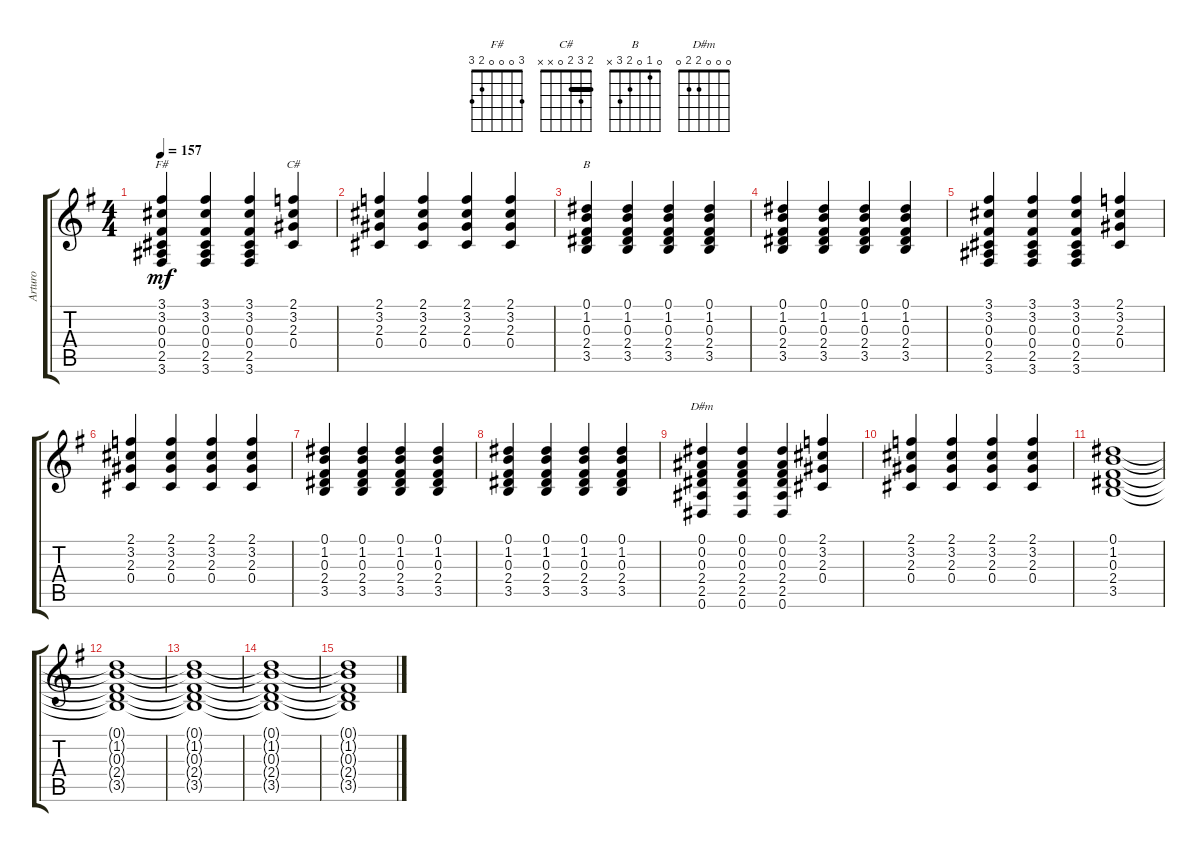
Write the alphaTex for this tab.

\track ("Arturo" "Arturo") {instrument acousticguitarsteel}
\staff {score tabs}
\tuning (Eb4 Bb3 Gb3 Db3 Ab2 Eb2) {hide}
\chord ("F#" 3 0 0 0 2 3)
\chord ("C#" 2 3 2 0 x x) {barre 2}
\chord ("B" 0 1 0 2 3 x)
\chord ("D#m" 0 0 0 2 2 0)
\ts (4 4)
\tempo 157
\clef g2
\ks g
(3.1 3.2 0.3 0.4 2.5 3.6).4{ch "F#" dy mf} (3.1 3.2 0.3 0.4 2.5 3.6).4 (3.1 3.2 0.3 0.4 2.5 3.6).4 (2.1 3.2 2.3 0.4).4{ch "C#"} |
(2.1 3.2 2.3 0.4).4 (2.1 3.2 2.3 0.4).4 (2.1 3.2 2.3 0.4).4 (2.1 3.2 2.3 0.4).4 |
(0.1 1.2 0.3 2.4 3.5).4{ch "B"} (0.1 1.2 0.3 2.4 3.5).4 (0.1 1.2 0.3 2.4 3.5).4 (0.1 1.2 0.3 2.4 3.5).4 |
(0.1 1.2 0.3 2.4 3.5).4 (0.1 1.2 0.3 2.4 3.5).4 (0.1 1.2 0.3 2.4 3.5).4 (0.1 1.2 0.3 2.4 3.5).4 |
(3.1 3.2 0.3 0.4 2.5 3.6).4 (3.1 3.2 0.3 0.4 2.5 3.6).4 (3.1 3.2 0.3 0.4 2.5 3.6).4 (2.1 3.2 2.3 0.4).4 |
(2.1 3.2 2.3 0.4).4 (2.1 3.2 2.3 0.4).4 (2.1 3.2 2.3 0.4).4 (2.1 3.2 2.3 0.4).4 |
(0.1 1.2 0.3 2.4 3.5).4 (0.1 1.2 0.3 2.4 3.5).4 (0.1 1.2 0.3 2.4 3.5).4 (0.1 1.2 0.3 2.4 3.5).4 |
(0.1 1.2 0.3 2.4 3.5).4 (0.1 1.2 0.3 2.4 3.5).4 (0.1 1.2 0.3 2.4 3.5).4 (0.1 1.2 0.3 2.4 3.5).4 |
(0.1 0.2 0.3 2.4 2.5 0.6).4{ch "D#m"} (0.1 0.2 0.3 2.4 2.5 0.6).4 (0.1 0.2 0.3 2.4 2.5 0.6).4 (2.1 3.2 2.3 0.4).4 |
(2.1 3.2 2.3 0.4).4 (2.1 3.2 2.3 0.4).4 (2.1 3.2 2.3 0.4).4 (2.1 3.2 2.3 0.4).4 |
(0.1 1.2 0.3 2.4 3.5).1 |
(0.1{t} 1.2{t} 0.3{t} 2.4{t} 3.5{t}).1 |
(0.1{t} 1.2{t} 0.3{t} 2.4{t} 3.5{t}).1 |
(0.1{t} 1.2{t} 0.3{t} 2.4{t} 3.5{t}).1 |
(0.1{t} 1.2{t} 0.3{t} 2.4{t} 3.5{t}).1
